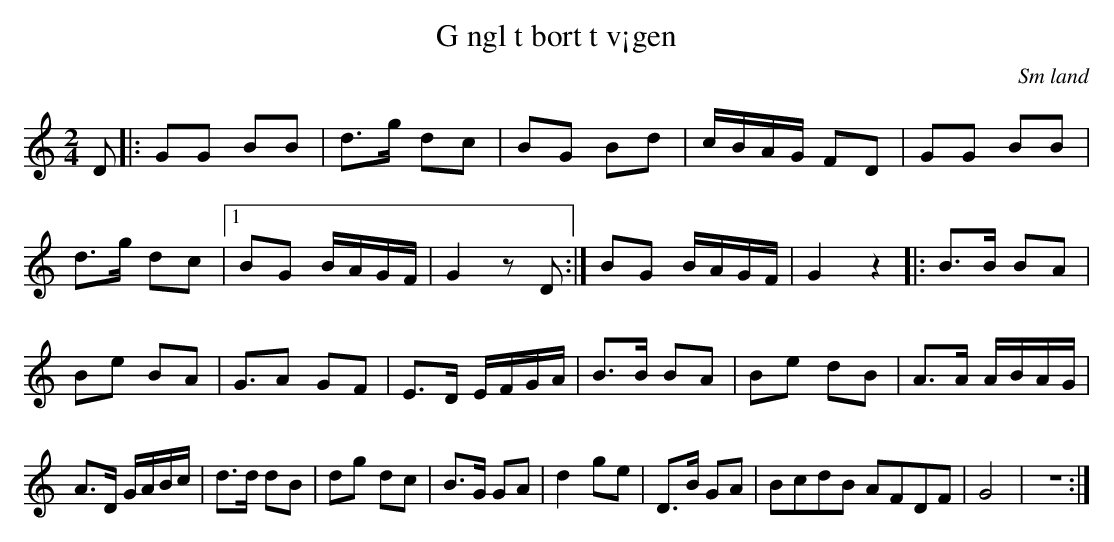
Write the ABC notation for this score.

X:1
T:G ngl t bort t v¡gen
O:Sm land
M:2/4
L:1/8
K:C
D |: GG BB | d3/2g/2 dc | BG Bd | c/2B/2A/2G/2 FD | GG BB | d3/2g/2 dc |1 BG B/2A/2G/2F/2 | G2 z D :| BG B/2A/2G/2F/2 | G2 z2 |: B3/2B/2 BA | Be BA | G3/2A GF | E3/2D/2 E/2F/2G/2A/2 | B3/2B/2 BA | Be dB | A3/2A/2 A/2B/2A/2G/2 | A3/2D/2 G/2A/2B/2c/2 | d3/2d/2 dB | dg dc | B3/2G/2 GA | d2 ge | D3/2B/2 GA | BcdB AFDF | G4 | z4:|
